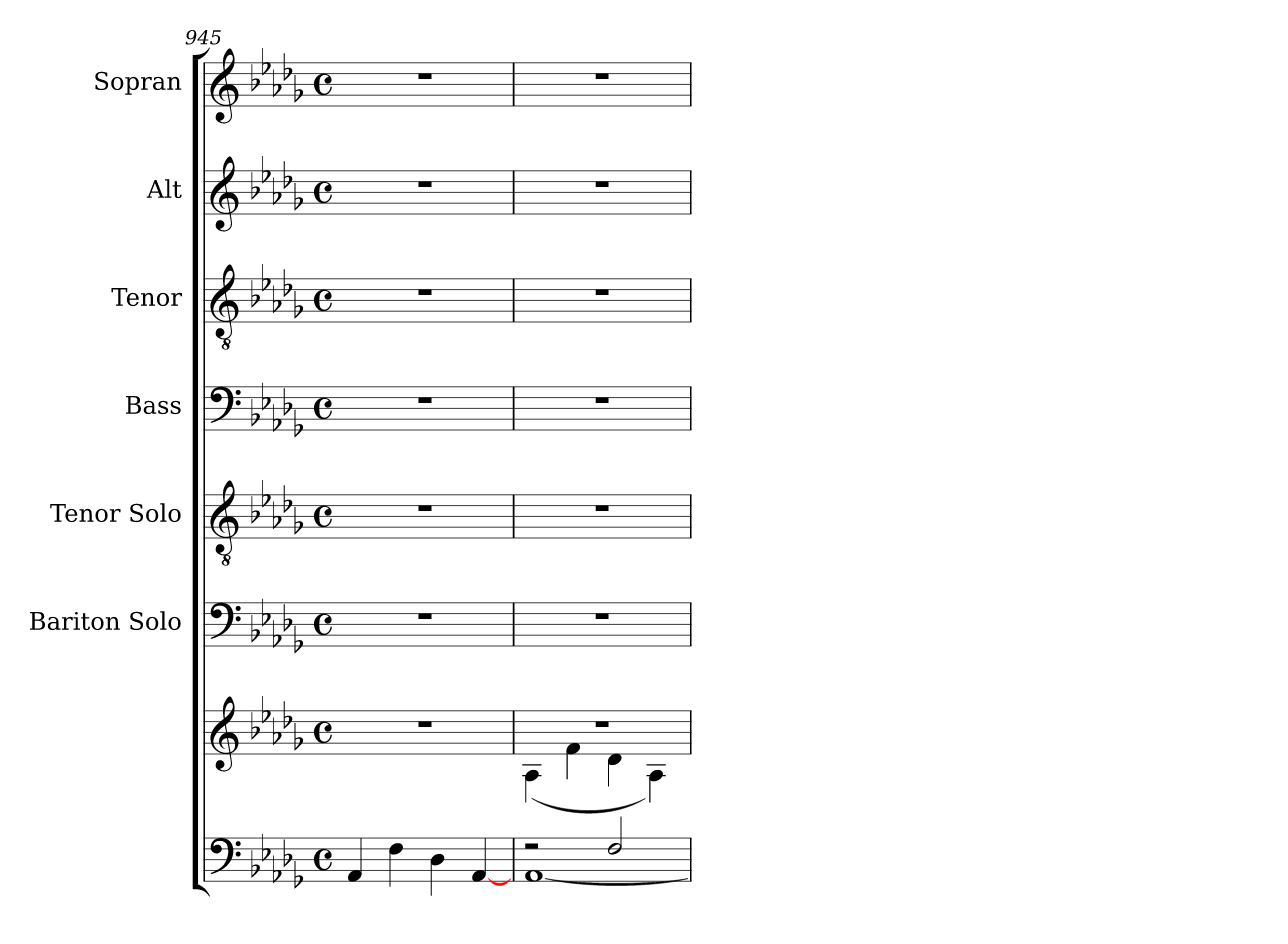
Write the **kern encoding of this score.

**kern	**kern	**kern	**kern	**kern	**kern	**kern	**kern
*part7	*part7	*part6	*part5	*part4	*part3	*part2	*part1
*staff8	*staff7	*staff6	*staff5	*staff4	*staff3	*staff2	*staff1
*	*	*I"Bariton Solo	*I"Tenor Solo	*I"Bass	*I"Tenor	*I"Alt	*I"Sopran
*	*	*	*	*I'B.	*I'T.	*I'A.	*I'S.
*clefF4	*clefG2	*clefF4	*clefGv2	*clefF4	*clefGv2	*clefG2	*clefG2
*k[b-e-a-d-g-]	*k[b-e-a-d-g-]	*k[b-e-a-d-g-]	*k[b-e-a-d-g-]	*k[b-e-a-d-g-]	*k[b-e-a-d-g-]	*k[b-e-a-d-g-]	*k[b-e-a-d-g-]
*D-:	*D-:	*D-:	*D-:	*D-:	*D-:	*D-:	*D-:
*M4/4	*M4/4	*M4/4	*M4/4	*M4/4	*M4/4	*M4/4	*M4/4
*met(c)	*met(c)	*met(c)	*met(c)	*met(c)	*met(c)	*met(c)	*met(c)
=945	=945	=945	=945	=945	=945	=945	=945
4AA-/	1r	1r	1r	1r	1r	1r	1r
4F\	.	.	.	.	.	.	.
4D-\	.	.	.	.	.	.	.
[4AA-/	.	.	.	.	.	.	.
=946	=946	=946	=946	=946	=946	=946	=946
*^	*^	*	*	*	*	*	*
2r	[<1AA-	1r	(<4A-\	1r	1r	1r	1r	1r	1r
.	.	.	4f\	.	.	.	.	.	.
2F/	.	.	4d-\	.	.	.	.	.	.
.	.	.	4A-\)	.	.	.	.	.	.
*v	*v	*	*	*	*	*	*	*	*
*	*v	*v	*	*	*	*	*	*
=	=	=	=	=	=	=	=
*-	*-	*-	*-	*-	*-	*-	*-
